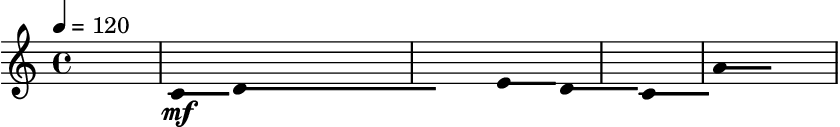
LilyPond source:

\version "2.24.2"
\language "english"
\include "lilypond-book-preamble.ly"
#(ly:set-option 'tall-page-formats 'png)
\header
{
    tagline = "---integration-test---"
}
\score
{
    % OPEN_BRACKETS:
    \new Staff
    {
        % OPEN_BRACKETS:
        \new Voice
        \with
        {
            \consists Duration_line_engraver
        }
        {
            % OPEN_BRACKETS:
            {
                % BEFORE:
                % COMMANDS:
                \tempo 4=120
                % OPENING:
                % COMMANDS:
                \omit Staff.Beam
                \omit Staff.Flag
                \omit Staff.MultiMeasureRest
                \omit Staff.Rest
                \omit Staff.Stem
                \override Staff.Dots.dot-count = #0
                \override Staff.DurationLine.minimum-length = 6
                \override Staff.DurationLine.thickness = 3
                \override Staff.NoteHead.duration-log = 2
                \time 4/4
                R1 * 1
            % CLOSE_BRACKETS:
            }
            % OPEN_BRACKETS:
            {
                c'8
                % AFTER:
                % ARTICULATIONS:
                \mf
                % COMMANDS:
                \-
                d'8
                % AFTER:
                % COMMANDS:
                \-
                s2.
            % CLOSE_BRACKETS:
            }
            % OPEN_BRACKETS:
            {
                s8
                r8
                r4
                e'4
                % AFTER:
                % COMMANDS:
                \-
                d'4
                % AFTER:
                % COMMANDS:
                \-
            % CLOSE_BRACKETS:
            }
            % OPEN_BRACKETS:
            {
                s4
                c'2.
                % AFTER:
                % COMMANDS:
                \-
            % CLOSE_BRACKETS:
            }
            % OPEN_BRACKETS:
            {
                a'4
                % AFTER:
                % COMMANDS:
                \-
                r2.
            % CLOSE_BRACKETS:
            }
        % CLOSE_BRACKETS:
        }
    % CLOSE_BRACKETS:
    }
}
